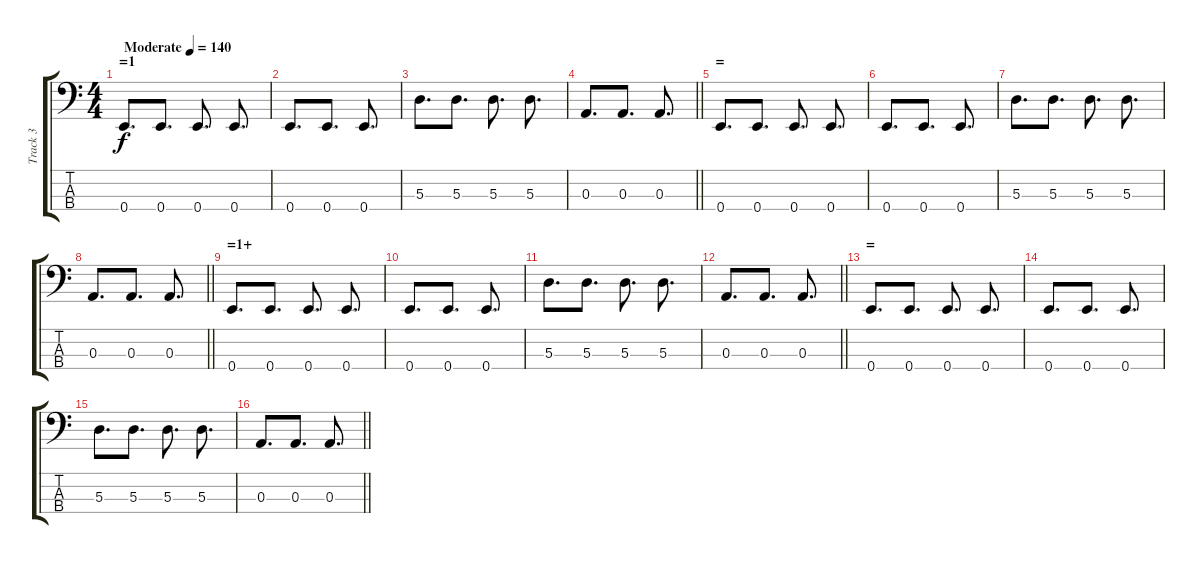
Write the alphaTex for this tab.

\track ("Track 3" "Track 3") {instrument electricbasspick}
\staff {score tabs}
\tuning (G2 D2 A1 E1) {hide}
\ts (4 4)
\section ("" "=1")
\tempo (140 "Moderate")
\clef f4
\ks c
0.4.8{d dy f instrument electricbasspick} 0.4.8{d} 0.4.8{d} 0.4.8{d} |
0.4.8{d} 0.4.8{d} 0.4.8{d} |
5.3.8{d} 5.3.8{d} 5.3.8{d} 5.3.8{d} |
\barLineRight lightlight
0.3.8{d} 0.3.8{d} 0.3.8{d} |
\section ("" "=")
0.4.8{d} 0.4.8{d} 0.4.8{d} 0.4.8{d} |
0.4.8{d} 0.4.8{d} 0.4.8{d} |
5.3.8{d} 5.3.8{d} 5.3.8{d} 5.3.8{d} |
\barLineRight lightlight
0.3.8{d} 0.3.8{d} 0.3.8{d} |
\section ("" "=1+")
0.4.8{d} 0.4.8{d} 0.4.8{d} 0.4.8{d} |
0.4.8{d} 0.4.8{d} 0.4.8{d} |
5.3.8{d} 5.3.8{d} 5.3.8{d} 5.3.8{d} |
\barLineRight lightlight
0.3.8{d} 0.3.8{d} 0.3.8{d} |
\section ("" "=")
0.4.8{d} 0.4.8{d} 0.4.8{d} 0.4.8{d} |
0.4.8{d} 0.4.8{d} 0.4.8{d} |
5.3.8{d} 5.3.8{d} 5.3.8{d} 5.3.8{d} |
\barLineRight lightlight
0.3.8{d} 0.3.8{d} 0.3.8{d}
